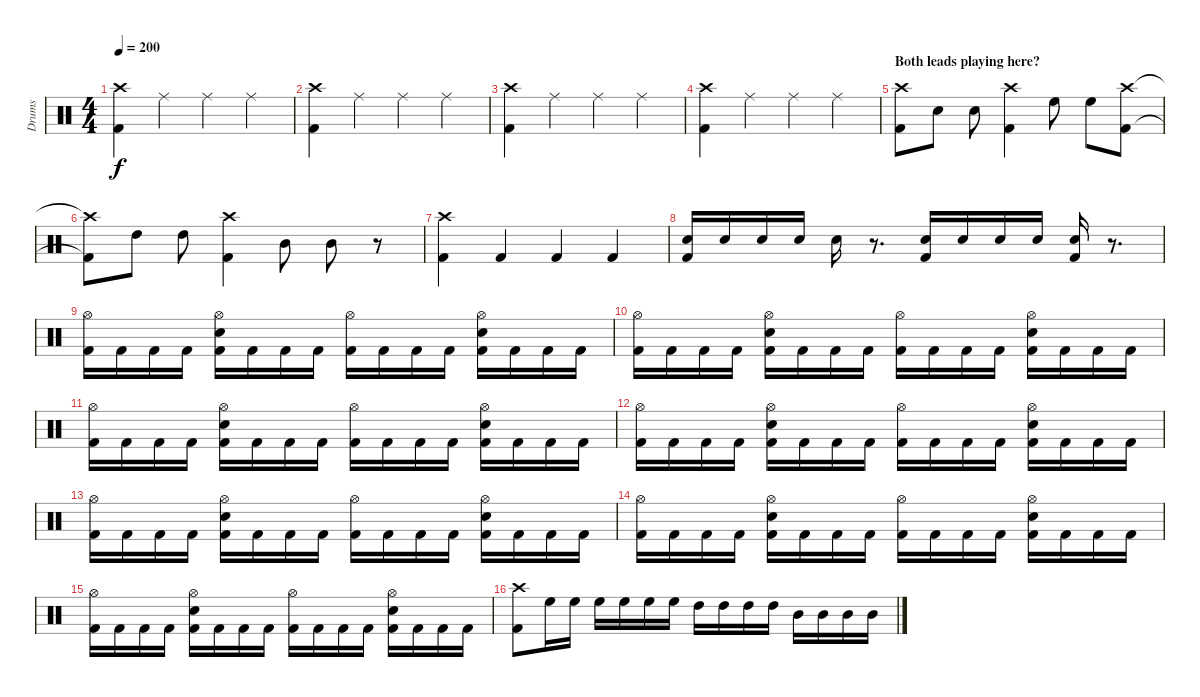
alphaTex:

\track ("Drums" "Drums") {instrument percussion}
\staff {score}
\articulation defaults
\ts (4 4)
\tempo 200
\clef neutral
\ks c
("Crash high (hit)" "Kick (hit) 2").4{dy f} "Ride (middle)".4 "Ride (middle)".4 "Ride (middle)".4 |
("Crash high (hit)" "Kick (hit) 2").4 "Ride (middle)".4 "Ride (middle)".4 "Ride (middle)".4 |
("Crash high (hit)" "Kick (hit) 2").4 "Ride (middle)".4 "Ride (middle)".4 "Ride (middle)".4 |
("Crash high (hit)" "Kick (hit) 2").4 "Ride (middle)".4 "Ride (middle)".4 "Ride (middle)".4 |
\section ("" "Both leads playing here?")
("Crash high (hit)" "Kick (hit) 2").8 "Electric Snare (hit)".8 "Electric Snare (hit)".8 ("Crash high (hit)" "Kick (hit) 2").4 "High Floor Tom (hit)".8 "High Floor Tom (hit)".8 ("Crash high (hit)" "Kick (hit) 2").8 |
("Crash high (hit)"{t} "Kick (hit) 2"{t}).8 "High Tom (hit)".8 "High Tom (hit)".8 ("Crash high (hit)" "Kick (hit) 2").4 "Mid Tom (hit)".8 "Mid Tom (hit)".8 r.8 |
("Crash high (hit)" "Kick (hit) 2").4 "Kick (hit) 2".4 "Kick (hit) 2".4 "Kick (hit) 2".4 |
("Electric Snare (hit)" "Kick (hit) 2").16 "Electric Snare (hit)".16 "Electric Snare (hit)".16 "Electric Snare (hit)".16 "Electric Snare (hit)".16 r.8{d} ("Electric Snare (hit)" "Kick (hit) 2").16 "Electric Snare (hit)".16 "Electric Snare (hit)".16 "Electric Snare (hit)".16 ("Electric Snare (hit)" "Kick (hit) 2").16 r.8{d} |
("Hi-Hat (open)" "Kick (hit) 2").16 "Kick (hit) 2".16 "Kick (hit) 2".16 "Kick (hit) 2".16 ("Hi-Hat (open)" "Electric Snare (hit)" "Kick (hit) 2").16 "Kick (hit) 2".16 "Kick (hit) 2".16 "Kick (hit) 2".16 ("Hi-Hat (open)" "Kick (hit) 2").16 "Kick (hit) 2".16 "Kick (hit) 2".16 "Kick (hit) 2".16 ("Hi-Hat (open)" "Electric Snare (hit)" "Kick (hit) 2").16 "Kick (hit) 2".16 "Kick (hit) 2".16 "Kick (hit) 2".16 |
("Hi-Hat (open)" "Kick (hit) 2").16 "Kick (hit) 2".16 "Kick (hit) 2".16 "Kick (hit) 2".16 ("Hi-Hat (open)" "Electric Snare (hit)" "Kick (hit) 2").16 "Kick (hit) 2".16 "Kick (hit) 2".16 "Kick (hit) 2".16 ("Hi-Hat (open)" "Kick (hit) 2").16 "Kick (hit) 2".16 "Kick (hit) 2".16 "Kick (hit) 2".16 ("Hi-Hat (open)" "Electric Snare (hit)" "Kick (hit) 2").16 "Kick (hit) 2".16 "Kick (hit) 2".16 "Kick (hit) 2".16 |
("Hi-Hat (open)" "Kick (hit) 2").16 "Kick (hit) 2".16 "Kick (hit) 2".16 "Kick (hit) 2".16 ("Hi-Hat (open)" "Electric Snare (hit)" "Kick (hit) 2").16 "Kick (hit) 2".16 "Kick (hit) 2".16 "Kick (hit) 2".16 ("Hi-Hat (open)" "Kick (hit) 2").16 "Kick (hit) 2".16 "Kick (hit) 2".16 "Kick (hit) 2".16 ("Hi-Hat (open)" "Electric Snare (hit)" "Kick (hit) 2").16 "Kick (hit) 2".16 "Kick (hit) 2".16 "Kick (hit) 2".16 |
("Hi-Hat (open)" "Kick (hit) 2").16 "Kick (hit) 2".16 "Kick (hit) 2".16 "Kick (hit) 2".16 ("Hi-Hat (open)" "Electric Snare (hit)" "Kick (hit) 2").16 "Kick (hit) 2".16 "Kick (hit) 2".16 "Kick (hit) 2".16 ("Hi-Hat (open)" "Kick (hit) 2").16 "Kick (hit) 2".16 "Kick (hit) 2".16 "Kick (hit) 2".16 ("Hi-Hat (open)" "Electric Snare (hit)" "Kick (hit) 2").16 "Kick (hit) 2".16 "Kick (hit) 2".16 "Kick (hit) 2".16 |
("Hi-Hat (open)" "Kick (hit) 2").16 "Kick (hit) 2".16 "Kick (hit) 2".16 "Kick (hit) 2".16 ("Hi-Hat (open)" "Electric Snare (hit)" "Kick (hit) 2").16 "Kick (hit) 2".16 "Kick (hit) 2".16 "Kick (hit) 2".16 ("Hi-Hat (open)" "Kick (hit) 2").16 "Kick (hit) 2".16 "Kick (hit) 2".16 "Kick (hit) 2".16 ("Hi-Hat (open)" "Electric Snare (hit)" "Kick (hit) 2").16 "Kick (hit) 2".16 "Kick (hit) 2".16 "Kick (hit) 2".16 |
("Hi-Hat (open)" "Kick (hit) 2").16 "Kick (hit) 2".16 "Kick (hit) 2".16 "Kick (hit) 2".16 ("Hi-Hat (open)" "Electric Snare (hit)" "Kick (hit) 2").16 "Kick (hit) 2".16 "Kick (hit) 2".16 "Kick (hit) 2".16 ("Hi-Hat (open)" "Kick (hit) 2").16 "Kick (hit) 2".16 "Kick (hit) 2".16 "Kick (hit) 2".16 ("Hi-Hat (open)" "Electric Snare (hit)" "Kick (hit) 2").16 "Kick (hit) 2".16 "Kick (hit) 2".16 "Kick (hit) 2".16 |
("Hi-Hat (open)" "Kick (hit) 2").16 "Kick (hit) 2".16 "Kick (hit) 2".16 "Kick (hit) 2".16 ("Hi-Hat (open)" "Electric Snare (hit)" "Kick (hit) 2").16 "Kick (hit) 2".16 "Kick (hit) 2".16 "Kick (hit) 2".16 ("Hi-Hat (open)" "Kick (hit) 2").16 "Kick (hit) 2".16 "Kick (hit) 2".16 "Kick (hit) 2".16 ("Hi-Hat (open)" "Electric Snare (hit)" "Kick (hit) 2").16 "Kick (hit) 2".16 "Kick (hit) 2".16 "Kick (hit) 2".16 |
("Crash high (hit)" "Kick (hit) 2").8 "High Floor Tom (hit)".16 "High Floor Tom (hit)".16 "High Floor Tom (hit)".16 "High Floor Tom (hit)".16 "High Floor Tom (hit)".16 "High Floor Tom (hit)".16 "High Tom (hit)".16 "High Tom (hit)".16 "High Tom (hit)".16 "High Tom (hit)".16 "Mid Tom (hit)".16 "Mid Tom (hit)".16 "Mid Tom (hit)".16 "Mid Tom (hit)".16
